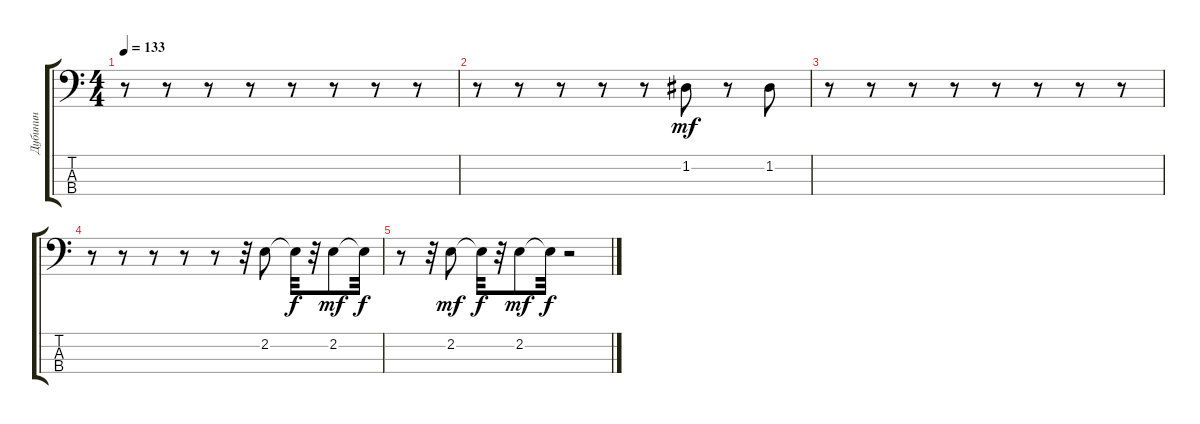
\track ("Дубинин" "Дубинин") {instrument electricbassfinger}
\staff {score tabs}
\tuning (G2 D2 A1 E1) {hide}
\ts (4 4)
\tempo 133
\clef f4
\ks c
r.8{dy mf} r.8 r.8 r.8 r.8 r.8 r.8 r.8 |
r.8 r.8 r.8 r.8 r.8 1.2.8 r.8 1.2.8 |
r.8 r.8 r.8 r.8 r.8 r.8 r.8 r.8 |
r.8 r.8 r.8 r.8 r.8 r.32 2.2.8 2.2{t}.32{dy f} r.32 2.2.8{dy mf} 2.2{t}.32{dy f} |
r.8 r.32 2.2.8{dy mf} 2.2{t}.32{dy f} r.32 2.2.8{dy mf} 2.2{t}.32{dy f} r.2
